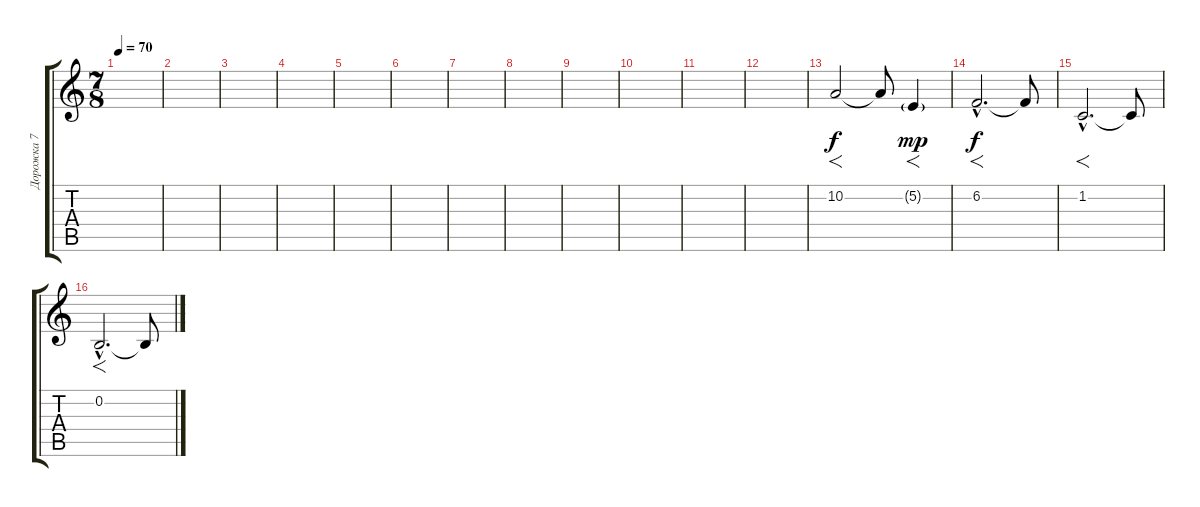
\track ("Дорожка 7" "Дорожка 7") {instrument synthstrings1}
\staff {score tabs}
\tuning (E4 B3 G3 D3 A2 E2) {hide}
\ts (7 8)
\tempo 70
\clef g2
\ks c
|
|
|
|
|
|
|
|
|
|
|
|
10.2.2{f} 10.2{t}.8 5.2{g}.4{f dy mp} |
6.2{hac}.2{f d dy f} 6.2{t}.8 |
1.2{hac}.2{f d} 1.2{t}.8 |
0.2{hac}.2{f d} 0.2{t}.8
